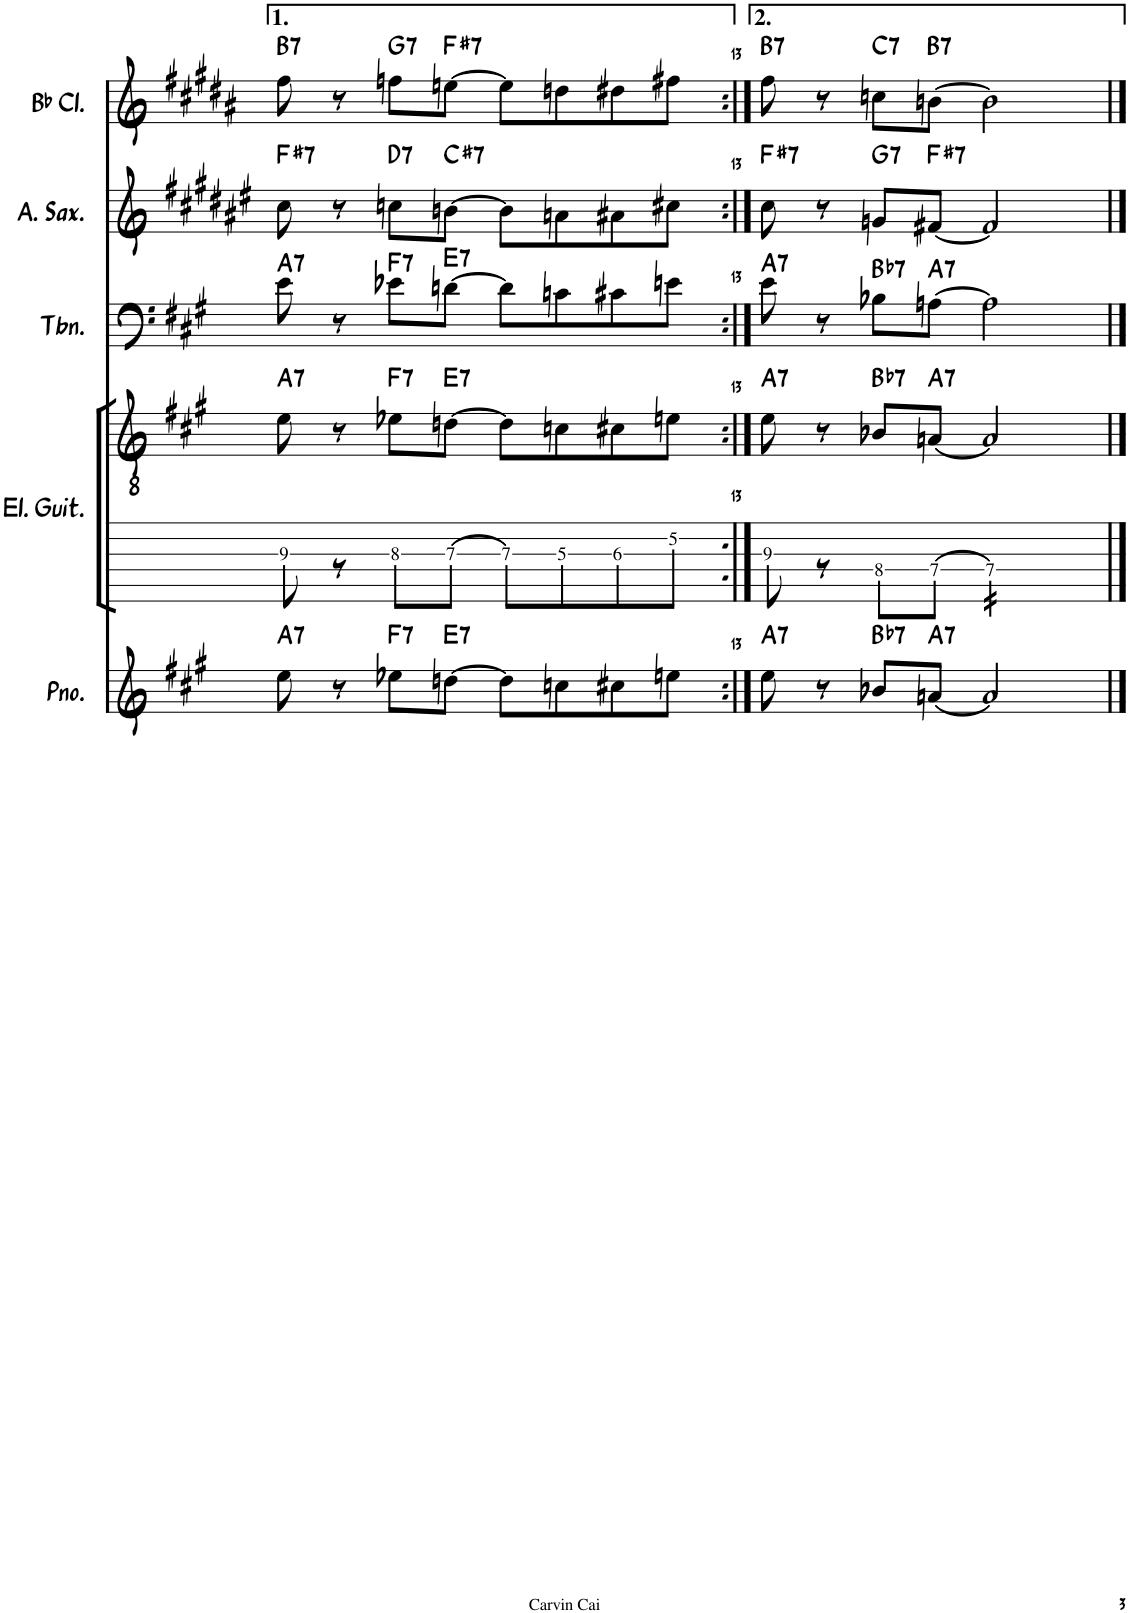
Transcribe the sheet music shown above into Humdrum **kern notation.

**kern	**harte	**kern	**kern	**harte	**kern	**harte	**kern	**harte	**kern	**harte
*part5	*part5	*part4	*part4	*part4	*part3	*part3	*part2	*part2	*part1	*part1
*staff6	*	*staff5	*staff4	*	*staff3	*	*staff2	*	*staff1	*
*I"钢琴	*	*I"电子吉他	*	*	*I"长号	*	*I"中音萨克斯	*	*I"降B调单簧管	*
!!LO:PB:g=z
*clefG2	*	*	*clefGv2	*	*clefF4	*	*clefG2	*	*clefG2	*
*	*	*	*	*	*	*	*Trd5c9	*	*Trd1c2	*
*k[f#c#g#]	*	*k[f#c#g#]	*k[f#c#g#]	*	*k[f#c#g#]	*	*k[f#c#g#d#a#e#]	*	*k[f#c#g#d#a#]	*
*M4/4	*	*M4/4	*M4/4	*	*M4/4	*	*M4/4	*	*M4/4	*
=12	=12	=12	=12	=12	=12	=12	=12	=12	=12	=12
!	!LO:H:kt=7	!	!	!LO:H:kt=7	!	!LO:H:kt=7	!	!LO:H:kt=7	!	!LO:H:kt=7
8ee\	A:7	8e\	8e\	A:7	8e\	A:7	8cc#\	F#:7	8ff#\	B:7
8r	.	8r	8r	.	8r	.	8r	.	8r	.
!	!LO:H:kt=7	!	!	!LO:H:kt=7	!	!LO:H:kt=7	!	!LO:H:kt=7	!	!LO:H:kt=7
8ee-X\L	F:7	8e-X\L	8e-X\L	F:7	8e-X\L	F:7	8ccn\L	D:7	8ffn\L	G:7
!	!LO:H:kt=7	!	!	!LO:H:kt=7	!	!LO:H:kt=7	!	!LO:H:kt=7	!	!LO:H:kt=7
[8ddn\J	E:7	[8dn\J	[8dn\J	E:7	[8dn\J	E:7	[8bn\J	C#:7	[8een\J	F#:7
8dd\L]	.	8d\L]	8d\L]	.	8d\L]	.	8b\L]	.	8ee\L]	.
8ccn\	.	8cn\	8cn\	.	8cn\	.	8an\	.	8ddn\	.
8cc#X\	.	8c#X\	8c#X\	.	8c#X\	.	8a#X\	.	8dd#X\	.
8een\J	.	8en\J	8en\J	.	8en\J	.	8cc#X\J	.	8ff#X\J	.
=13:|!	=13:|!	=13:|!	=13:|!	=13:|!	=13:|!	=13:|!	=13:|!	=13:|!	=13:|!	=13:|!
!	!LO:H:kt=7	!	!	!LO:H:kt=7	!	!LO:H:kt=7	!	!LO:H:kt=7	!	!LO:H:kt=7
8ee\	A:7	8e\	8e\	A:7	8e\	A:7	8cc#\	F#:7	8ff#\	B:7
8r	.	8r	8r	.	8r	.	8r	.	8r	.
!	!LO:H:kt=7	!	!	!LO:H:kt=7	!	!LO:H:kt=7	!	!LO:H:kt=7	!	!LO:H:kt=7
8b-X/L	Bb:7	8B-X\L	8B-X/L	Bb:7	8B-X\L	Bb:7	8gn/L	G:7	8ccn\L	C:7
!	!LO:H:kt=7	!	!	!LO:H:kt=7	!	!LO:H:kt=7	!	!LO:H:kt=7	!	!LO:H:kt=7
[8an/J	A:7	[8An\J	[8An/J	A:7	[8An\J	A:7	[8f#X/J	F#:7	[8bn\J	B:7
2a/]	.	2A\]	2A/]	.	2A\]	.	2f#/]	.	2b\]	.
==	==	==	==	==	==	==	==	==	==	==
*-	*-	*-	*-	*-	*-	*-	*-	*-	*-	*-
